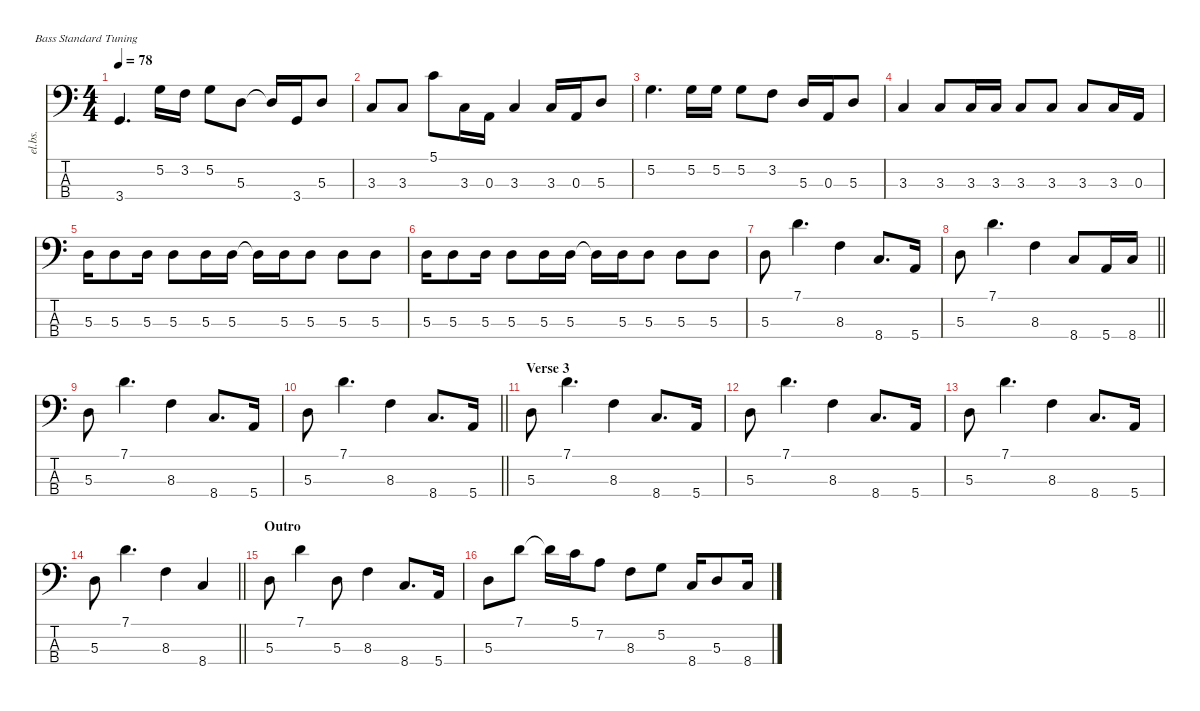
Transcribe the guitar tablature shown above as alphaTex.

\defaultSystemsLayout 4
\hideDynamics
\bracketExtendMode nobrackets
\otherSystemsTrackNameOrientation horizontal
\track ("Bass" "el.bs.") {instrument electricbassfinger}
\staff {score tabs}
\tuning (G2 D2 A1 E1)
\ts (4 4)
\tempo 78
\clef f4
\ks c
3.4.4{d dy ff} 5.2.16 3.2.16 5.2.8 5.3.8 5.3{t}.16{dy f} 3.4.16{dy ff} 5.3.8 |
3.3.8 3.3.8 5.1.8 3.3.16 0.3.16 3.3.4 3.3.16 0.3.16 5.3.8 |
5.2.4{d} 5.2.16 5.2.16 5.2.8 3.2.8 5.3.16 0.3.16 5.3.8 |
3.3.4 3.3.8 3.3.16 3.3.16 3.3.8 3.3.8 3.3.8 3.3.16 0.3.16 |
5.3.16 5.3.8 5.3.16 5.3.8 5.3.16 5.3.16 5.3{t}.16{dy f} 5.3.16{dy ff} 5.3.8 5.3.8 5.3.8 |
5.3.16 5.3.8 5.3.16 5.3.8 5.3.16 5.3.16 5.3{t}.16{dy f} 5.3.16{dy ff} 5.3.8 5.3.8 5.3.8 |
5.3.8 7.1.4{d} 8.3.4 8.4.8{d} 5.4.16 |
\barLineRight lightlight
5.3.8 7.1.4{d} 8.3.4 8.4.8 5.4.16 8.4.16 |
5.3.8 7.1.4{d} 8.3.4 8.4.8{d} 5.4.16 |
\barLineRight lightlight
5.3.8 7.1.4{d} 8.3.4 8.4.8{d} 5.4.16 |
\section ("" "Verse 3")
5.3.8 7.1.4{d} 8.3.4 8.4.8{d} 5.4.16 |
5.3.8 7.1.4{d} 8.3.4 8.4.8{d} 5.4.16 |
5.3.8 7.1.4{d} 8.3.4 8.4.8{d} 5.4.16 |
\barLineRight lightlight
5.3.8 7.1.4{d} 8.3.4 8.4.4 |
\section ("" "Outro")
5.3.8 7.1.4 5.3.8 8.3.4 8.4.8{d} 5.4.16 |
5.3.8 7.1.8 7.1{t}.16{dy f} 5.1.16{dy ff} 7.2.8 8.3.8 5.2.8 8.4.16 5.3.8 8.4.16
